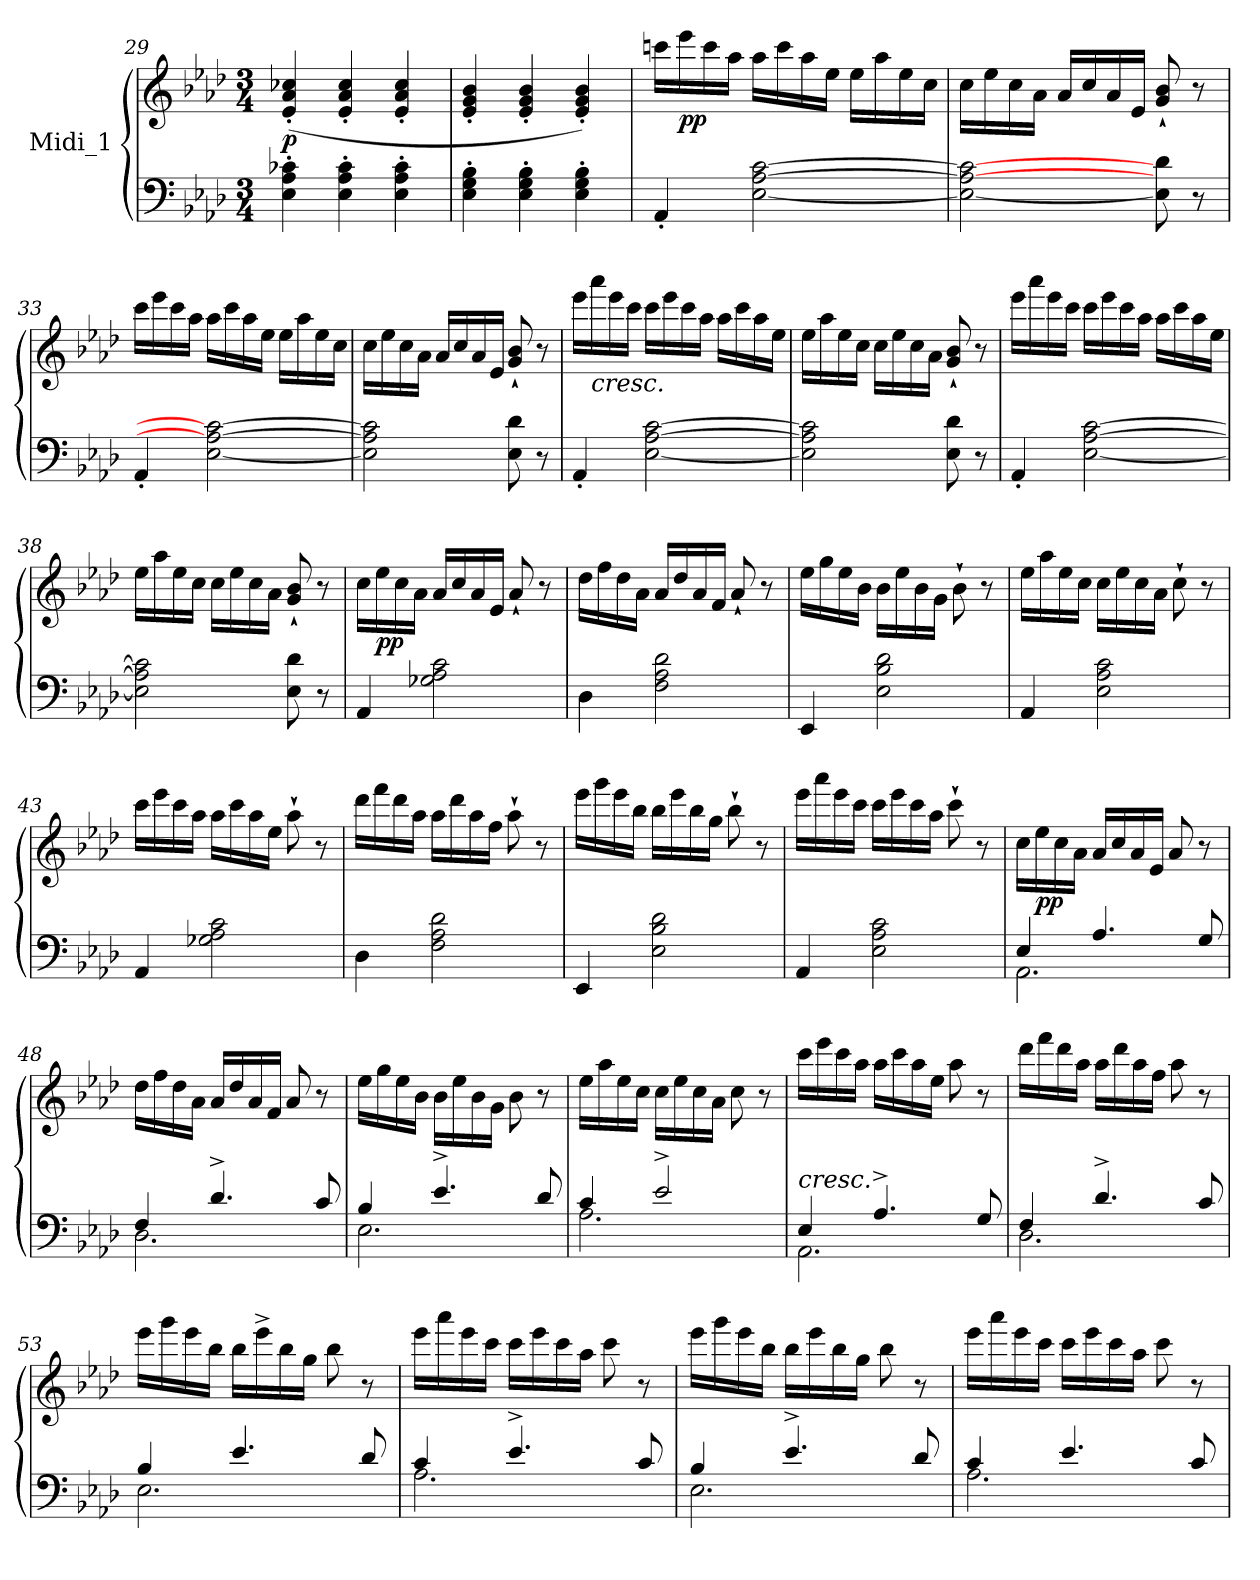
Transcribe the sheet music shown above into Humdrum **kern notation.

**kern	**kern	**dynam
*part1	*part1	*part1
*staff2	*staff1	*staff1/2
*I"Midi_1	*	*
*clefF4	*clefG2	*
*k[b-e-a-d-]	*k[b-e-a-d-]	*
*A-:	*A-:	*
*M3/4	*M3/4	*
=29	=29	=29
!	!	!LO:DY:b
4E-\' 4A-\' 4c-X\'	(4e-/' 4a-/' 4cc-X/'	p
4E-\' 4A-\' 4c-\'	4e-/' 4a-/' 4cc-/'	.
4E-\' 4A-\' 4c-\'	4e-/' 4a-/' 4cc-/'	.
!!LO:PB:g=z
=30	=30	=30
4E-\' 4G\' 4B-\'	4e-/' 4g/' 4b-/'	.
4E-\' 4G\' 4B-\'	4e-/' 4g/' 4b-/'	.
4E-\' 4G\' 4B-\'	4e-/' 4g/' 4b-/')	.
!!LO:LB:g=z
=31	=31	=31
4AA-'/	16cccni\LL	.
!	!	!LO:DY:b
.	16eee-\	pp
.	16ccc\	.
.	16aa-\JJ	.
[2E-\ [2A-\ [2c\	16aa-\LL	.
.	16ccc\	.
.	16aa-\	.
.	16ee-\JJ	.
.	16ee-\LL	.
.	16aa-\	.
.	16ee-\	.
.	16cc\JJ	.
=32	=32	=32
2E-\_ 2A-\_ 2c\_	16cc\LL	.
.	16ee-\	.
.	16cc\	.
.	16a-\JJ	.
.	16a-/LL	.
.	16cc/	.
.	16a-/	.
.	16e-/JJ	.
8E-\] 8d-\	8g/` 8b-/`	.
8r	8r	.
=33	=33	=33
4AA-'/	16ccc\LL	.
.	16eee-\	.
.	16ccc\	.
.	16aa-\JJ	.
[2E-\ 2A-\_ 2c\_	16aa-\LL	.
.	16ccc\	.
.	16aa-\	.
.	16ee-\JJ	.
.	16ee-\LL	.
.	16aa-\	.
.	16ee-\	.
.	16cc\JJ	.
!!LO:LB:g=z
=34	=34	=34
2E-\] 2A-\] 2c\]	16cc\LL	.
.	16ee-\	.
.	16cc\	.
.	16a-\JJ	.
.	16a-/LL	.
.	16cc/	.
.	16a-/	.
.	16e-/JJ	.
8E-\ 8d-\	8g/` 8b-/`	.
8r	8r	.
=35	=35	=35
4AA-'/	16eee-\LL	.
!	!LO:TX:b:i:t=cresc.	!
.	16aaa-\	.
.	16eee-\	.
.	16ccc\JJ	.
[2E-\ [2A-\ [2c\	16ccc\LL	.
.	16eee-\	.
.	16ccc\	.
.	16aa-\JJ	.
.	16aa-\LL	.
.	16ccc\	.
.	16aa-\	.
.	16ee-\JJ	.
!!LO:LB:g=z
=36	=36	=36
2E-\] 2A-\] 2c\]	16ee-\LL	.
.	16aa-\	.
.	16ee-\	.
.	16cc\JJ	.
.	16cc\LL	.
.	16ee-\	.
.	16cc\	.
.	16a-\JJ	.
8E-\ 8d-\	8g/` 8b-/`	.
8r	8r	.
=37	=37	=37
4AA-'/	16eee-\LL	.
.	16aaa-\	.
.	16eee-\	.
.	16ccc\JJ	.
[2E-\ [2A-\ [2c\	16ccc\LL	.
.	16eee-\	.
.	16ccc\	.
.	16aa-\JJ	.
.	16aa-\LL	.
.	16ccc\	.
.	16aa-\	.
.	16ee-\JJ	.
=38	=38	=38
2E-\] 2A-\] 2c\]	16ee-\LL	.
.	16aa-\	.
.	16ee-\	.
.	16cc\JJ	.
.	16cc\LL	.
.	16ee-\	.
.	16cc\	.
.	16a-\JJ	.
8E-\ 8d-\	8g/` 8b-/`	.
8r	8r	.
=39	=39	=39
4AA-/	16cc\LL	.
!	!	!LO:DY:b
.	16ee-\	pp
.	16cc\	.
.	16a-\JJ	.
2G-X\ 2A-\ 2c\	16a-/LL	.
.	16cc/	.
.	16a-/	.
.	16e-/JJ	.
.	8a-`/	.
.	8r	.
!!LO:LB:g=z
=40	=40	=40
4D-\	16dd-\LL	.
.	16ff\	.
.	16dd-\	.
.	16a-\JJ	.
2F\ 2A-\ 2d-\	16a-/LL	.
.	16dd-/	.
.	16a-/	.
.	16f/JJ	.
.	8a-`/	.
.	8r	.
!!LO:LB:g=z
=41	=41	=41
4EE-/	16ee-\LL	.
.	16gg\	.
.	16ee-\	.
.	16b-\JJ	.
2E-\ 2B-\ 2d-\	16b-\LL	.
.	16ee-\	.
.	16b-\	.
.	16g\JJ	.
.	8b-`\	.
.	8r	.
=42	=42	=42
4AA-/	16ee-\LL	.
.	16aa-\	.
.	16ee-\	.
.	16cc\JJ	.
2E-\ 2A-\ 2c\	16cc\LL	.
.	16ee-\	.
.	16cc\	.
.	16a-\JJ	.
.	8cc`\	.
.	8r	.
=43	=43	=43
4AA-/	16ccc\LL	.
.	16eee-\	.
.	16ccc\	.
.	16aa-\JJ	.
2G-X\ 2A-\ 2c\	16aa-\LL	.
.	16ccc\	.
.	16aa-\	.
.	16ee-\JJ	.
.	8aa-`\	.
.	8r	.
=44	=44	=44
4D-\	16ddd-\LL	.
.	16fff\	.
.	16ddd-\	.
.	16aa-\JJ	.
2F\ 2A-\ 2d-\	16aa-\LL	.
.	16ddd-\	.
.	16aa-\	.
.	16ff\JJ	.
.	8aa-`\	.
.	8r	.
!!LO:LB:g=z
=45	=45	=45
4EE-/	16eee-\LL	.
.	16ggg\	.
.	16eee-\	.
.	16bb-\JJ	.
2E-\ 2B-\ 2d-\	16bb-\LL	.
.	16eee-\	.
.	16bb-\	.
.	16gg\JJ	.
.	8bb-`\	.
.	8r	.
!!LO:LB:g=z
=46	=46	=46
*^	*	*
4AA-/	2ryy	16eee-\LL	.
.	.	16aaa-\	.
.	.	16eee-\	.
.	.	16ccc\JJ	.
2E-\ 2A-\ 2c\	.	16ccc\LL	.
.	.	16eee-\	.
.	.	16ccc\	.
.	.	16aa-\JJ	.
.	4ryy	8ccc`\	.
.	.	8r	.
=47	=47	=47	=47
4E-/	2.AA-\	16cc\LL	.
!	!	!	!LO:DY:b
.	.	16ee-\	pp
.	.	16cc\	.
.	.	16a-\JJ	.
4.A-/	.	16a-/LL	.
.	.	16cc/	.
.	.	16a-/	.
.	.	16e-/JJ	.
.	.	8a-/	.
8G/	.	8r	.
=48	=48	=48	=48
4F/	2.D-\	16dd-\LL	.
.	.	16ff\	.
.	.	16dd-\	.
.	.	16a-\JJ	.
4.d-^/	.	16a-/LL	.
.	.	16dd-/	.
.	.	16a-/	.
.	.	16f/JJ	.
.	.	8a-/	.
8c/	.	8r	.
=49	=49	=49	=49
4B-/	2.E-\	16ee-\LL	.
.	.	16gg\	.
.	.	16ee-\	.
.	.	16b-\JJ	.
4.e-^/	.	16b-\LL	.
.	.	16ee-\	.
.	.	16b-\	.
.	.	16g\JJ	.
.	.	8b-\	.
8d-/	.	8r	.
!!LO:LB:g=z
=50	=50	=50	=50
4c/	2.A-\	16ee-\LL	.
.	.	16aa-\	.
.	.	16ee-\	.
.	.	16cc\JJ	.
2e-^/	.	16cc\LL	.
.	.	16ee-\	.
.	.	16cc\	.
.	.	16a-\JJ	.
.	.	8cc\	.
.	.	8r	.
!!LO:PB:g=z
=51	=51	=51	=51
!LO:TX:a:i:t=cresc.	!	!	!
4E-/	2.AA-\	16ccc\LL	.
.	.	16eee-\	.
.	.	16ccc\	.
.	.	16aa-\JJ	.
4.A-^/	.	16aa-\LL	.
.	.	16ccc\	.
.	.	16aa-\	.
.	.	16ee-\JJ	.
.	.	8aa-\	.
8G/	.	8r	.
=52	=52	=52	=52
4F/	2.D-\	16ddd-\LL	.
.	.	16fff\	.
.	.	16ddd-\	.
.	.	16aa-\JJ	.
4.d-^/	.	16aa-\LL	.
.	.	16ddd-\	.
.	.	16aa-\	.
.	.	16ff\JJ	.
.	.	8aa-\	.
8c/	.	8r	.
=53	=53	=53	=53
4B-/	2.E-\	16eee-\LL	.
.	.	16ggg\	.
.	.	16eee-\	.
.	.	16bb-\JJ	.
4.e-/	.	16bb-\LL	.
.	.	16eee-^\	.
.	.	16bb-\	.
.	.	16gg\JJ	.
.	.	8bb-\	.
8d-/	.	8r	.
!!LO:LB:g=z
=54	=54	=54	=54
4c/	2.A-\	16eee-\LL	.
.	.	16aaa-\	.
.	.	16eee-\	.
.	.	16ccc\JJ	.
4.e-^/	.	16ccc\LL	.
.	.	16eee-\	.
.	.	16ccc\	.
.	.	16aa-\JJ	.
.	.	8ccc\	.
8c/	.	8r	.
=55	=55	=55	=55
4B-/	2.E-\	16eee-\LL	.
.	.	16ggg\	.
.	.	16eee-\	.
.	.	16bb-\JJ	.
4.e-^/	.	16bb-\LL	.
.	.	16eee-\	.
.	.	16bb-\	.
.	.	16gg\JJ	.
.	.	8bb-\	.
8d-/	.	8r	.
!!LO:LB:g=z
=56	=56	=56	=56
4c/	2.A-\	16eee-\LL	.
.	.	16aaa-\	.
.	.	16eee-\	.
.	.	16ccc\JJ	.
4.e-/	.	16ccc\LL	.
.	.	16eee-\	.
.	.	16ccc\	.
.	.	16aa-\JJ	.
.	.	8ccc\	.
8c/	.	8r	.
*v	*v	*	*
=	=	=
*-	*-	*-
